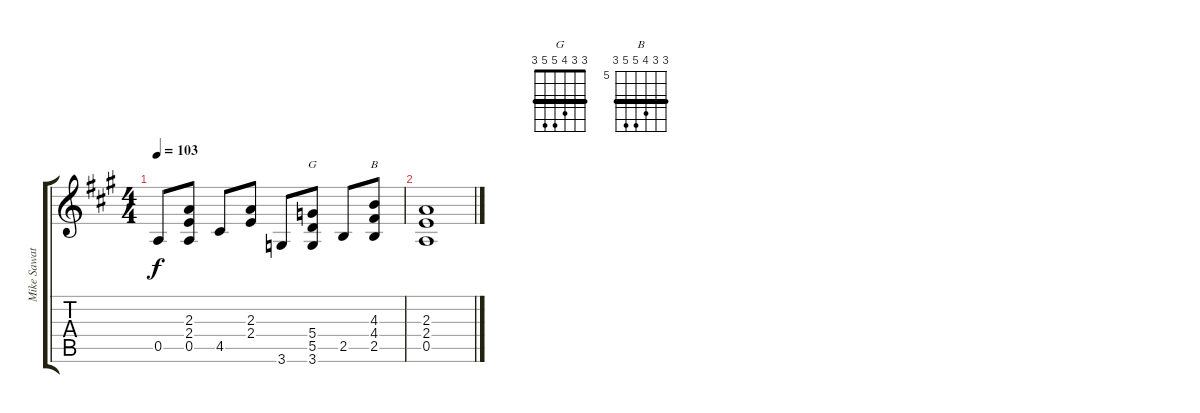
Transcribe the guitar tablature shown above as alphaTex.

\track ("Mike Sawatzky" "Mike Sawat") {instrument electricguitarclean}
\staff {score tabs}
\tuning (E4 B3 G3 D3 A2 E2) {hide}
\chord ("G" 3 3 4 5 5 3) {barre 3}
\chord ("B" 7 7 8 9 9 7) {firstfret 5 barre 7}
\ts (4 4)
\tempo 103
\clef g2
\ks a
0.5.8{dy f} (2.3 2.4 0.5).8 4.5.8 (2.3 2.4).8 3.6.8 (5.4 5.5 3.6).8{ch "G"} 2.5.8 (4.3 4.4 2.5).8{ch "B"} |
(2.3 2.4 0.5).1
